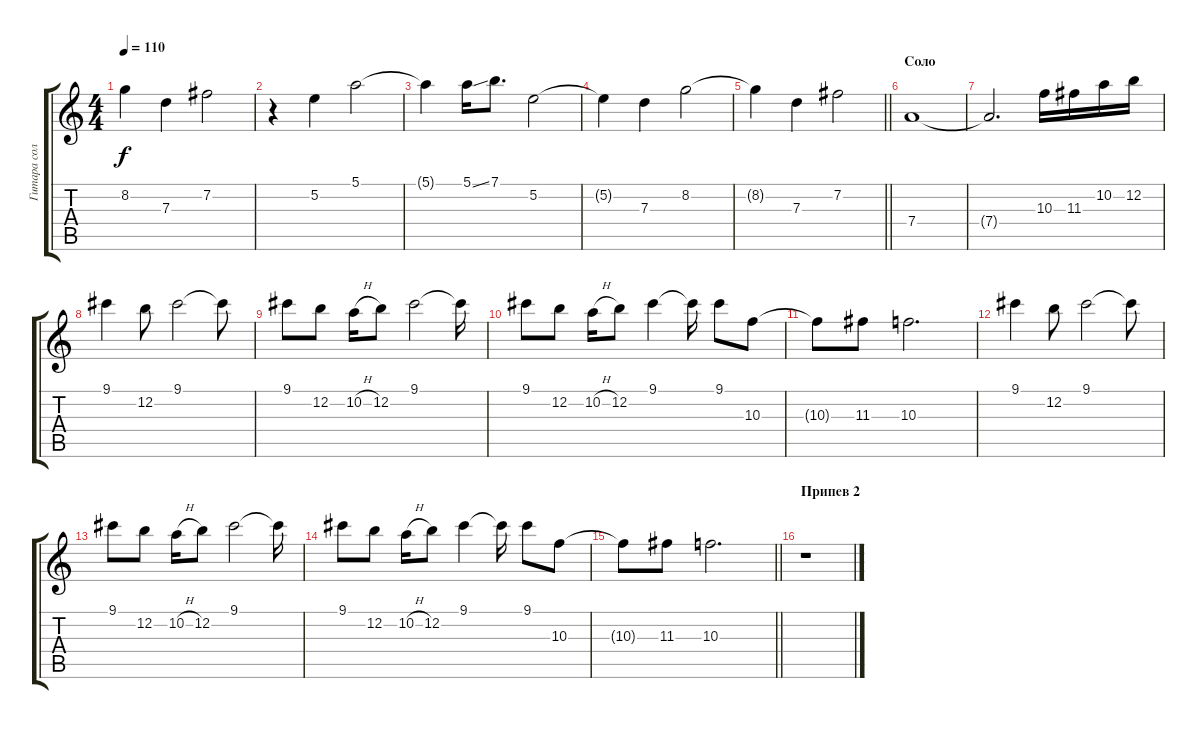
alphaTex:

\track ("Гитара соло" "Гитара сол") {instrument electricguitarjazz bank 1}
\staff {score tabs}
\tuning (E4 B3 G3 D3 A2 E2) {hide}
\ts (4 4)
\tempo 110
\clef g2
\ks c
8.2{t}.4{dy f} 7.3.4 7.2.2 |
r.4 5.2.4 5.1.2 |
5.1{t}.4 5.1{ss}.16 7.1.8{d} 5.2.2 |
5.2{t}.4 7.3.4 8.2.2 |
\barLineRight lightlight
8.2{t}.4 7.3.4 7.2.2 |
\section ("" "Соло")
7.4.1 |
7.4{t}.2{d} 10.3.16 11.3.16 10.2.16 12.2.16 |
9.1.4 12.2.8 9.1.2 9.1{t}.8 |
9.1.8 12.2.8 10.2{h}.16 12.2.8 9.1.2 9.1{t}.16 |
9.1.8 12.2.8 10.2{h}.16 12.2.8 9.1.4 9.1{t}.16 9.1.8 10.3.8 |
10.3{t}.8 11.3.8 10.3.2{d} |
9.1.4 12.2.8 9.1.2 9.1{t}.8 |
9.1.8 12.2.8 10.2{h}.16 12.2.8 9.1.2 9.1{t}.16 |
9.1.8 12.2.8 10.2{h}.16 12.2.8 9.1.4 9.1{t}.16 9.1.8 10.3.8 |
\barLineRight lightlight
10.3{t}.8 11.3.8 10.3.2{d} |
\section ("" "Припев 2")
r.1
